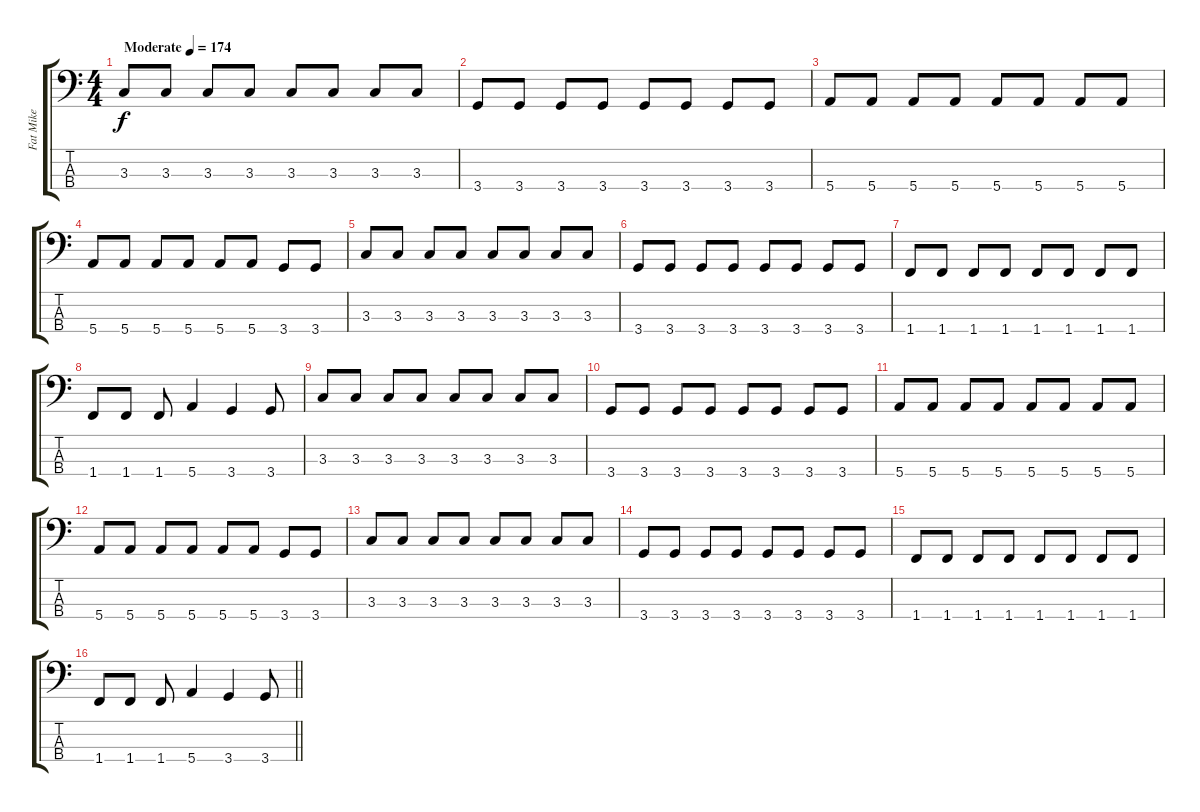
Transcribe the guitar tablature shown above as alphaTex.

\track ("Fat Mike" "Fat Mike") {instrument electricbasspick}
\staff {score tabs}
\tuning (G2 D2 A1 E1) {hide}
\ts (4 4)
\tempo (174 "Moderate")
\clef f4
\ks c
3.3.8{dy f instrument electricbasspick} 3.3.8 3.3.8 3.3.8 3.3.8 3.3.8 3.3.8 3.3.8 |
3.4.8 3.4.8 3.4.8 3.4.8 3.4.8 3.4.8 3.4.8 3.4.8 |
5.4.8 5.4.8 5.4.8 5.4.8 5.4.8 5.4.8 5.4.8 5.4.8 |
5.4.8 5.4.8 5.4.8 5.4.8 5.4.8 5.4.8 3.4.8 3.4.8 |
3.3.8 3.3.8 3.3.8 3.3.8 3.3.8 3.3.8 3.3.8 3.3.8 |
3.4.8 3.4.8 3.4.8 3.4.8 3.4.8 3.4.8 3.4.8 3.4.8 |
1.4.8 1.4.8 1.4.8 1.4.8 1.4.8 1.4.8 1.4.8 1.4.8 |
1.4.8 1.4.8 1.4.8 5.4.4 3.4.4 3.4.8 |
3.3.8 3.3.8 3.3.8 3.3.8 3.3.8 3.3.8 3.3.8 3.3.8 |
3.4.8 3.4.8 3.4.8 3.4.8 3.4.8 3.4.8 3.4.8 3.4.8 |
5.4.8 5.4.8 5.4.8 5.4.8 5.4.8 5.4.8 5.4.8 5.4.8 |
5.4.8 5.4.8 5.4.8 5.4.8 5.4.8 5.4.8 3.4.8 3.4.8 |
3.3.8 3.3.8 3.3.8 3.3.8 3.3.8 3.3.8 3.3.8 3.3.8 |
3.4.8 3.4.8 3.4.8 3.4.8 3.4.8 3.4.8 3.4.8 3.4.8 |
1.4.8 1.4.8 1.4.8 1.4.8 1.4.8 1.4.8 1.4.8 1.4.8 |
\barLineRight lightlight
1.4.8 1.4.8 1.4.8 5.4.4 3.4.4 3.4.8
